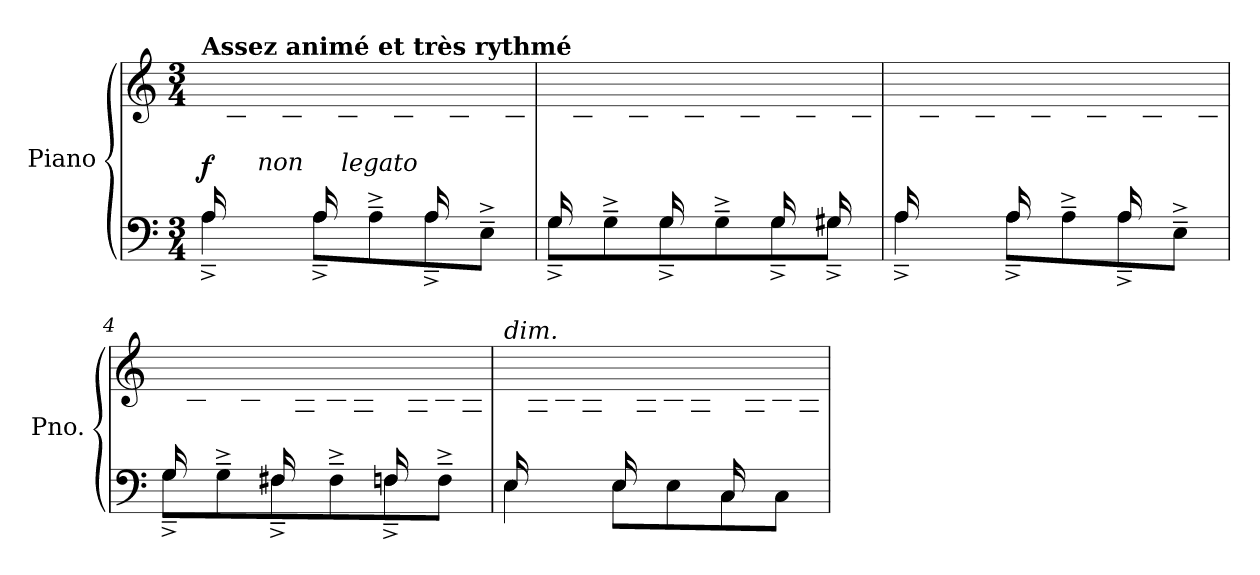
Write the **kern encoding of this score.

**kern	**kern	**dynam
*part1	*part1	*part1
*staff2	*staff1	*staff1/2
*I"Piano	*	*
*I'Pno.	*	*
*clefF4	*clefG2	*
*k[]	*k[]	*
*M3/4	*M3/4	*
=1	=1	=1
*^	*	*
!	!	!LO:TX:a:B:t=Assez animé et très rythmé	!
!	!	!	!LO:DY:b
(>16A/LL	4A~<^<\	16ryy	f
8.ryy	.	16c\	.
!	!	!LO:TX:b:i:t=non	!
.	.	16e\	.
.	.	16c\JJ)	.
(>(>16A/LL	8A~<^<\L	16ryy	.
!	!	!LO:TX:b:i:t=legato	!
8.ryy	.	16c\	.
.	8A~<^<\	16e\	.
.	.	16c\JJ))	.
(>16A/LL	8A~<^<\	16ryy	.
8.ryy	.	16c\	.
.	8E~<^<\J	16e\	.
.	.	16c\JJ)	.
=2	=2	=2	=2
(>16G/LL	8G~<^<\L	16ryy	.
8.ryy	.	16B-X\	.
.	8G~<^<\	16d\	.
.	.	16B-\JJ)	.
(>16G/LL	8G~<^<\	16ryy	.
8.ryy	.	16B-\	.
.	8G~<^<\	16d\	.
.	.	16B-\JJ)	.
(>16G/LL	8G~<^<\	16ryy	.
16ryy	.	16B-\ 16d\)	.
(>16G#X/	8G#X~<^<\J	16ryy	.
16ryy	.	16Bn\ 16d#X\JJ)	.
=3	=3	=3	=3
(>16A/LL	4A~<^<\	16ryy	.
8.ryy	.	16c\	.
.	.	16e\	.
.	.	16c\JJ)	.
(>16A/LL	8A~<^<\L	16ryy	.
8.ryy	.	16c\	.
.	8A~<^<\	16e\	.
.	.	16c\JJ)	.
(>16A/LL	8A~<^<\	16ryy	.
8.ryy	.	16c\	.
.	8E~<^<\J	16e\	.
.	.	16c\JJ)	.
!!LO:LB:g=z
=4	=4	=4	=4
(>16G/LL	8G~<^<\L	16ryy	.
8.ryy	.	16B-X\	.
.	8G~<^<\	16d\	.
.	.	16B-\JJ)	.
(>16F#X/LL	8F#X~<^<\	16ryy	.
8.ryy	.	16A\	.
.	8F#~<^<\	16c#X\	.
.	.	16A\JJ)	.
(>16Fn/LL	8Fn~<^<\	16ryy	.
8.ryy	.	16A\	.
.	8F~<^<\J	16c#\	.
.	.	16A\JJ)	.
=5	=5	=5	=5
!	!	!LO:TX:a:i:t=dim.	!
(>16E/LL	4E\	16ryy	.
8.ryy	.	16A-X\	.
.	.	16c\	.
.	.	16A-\JJ)	.
(>16E/LL	8E\L	16ryy	.
8.ryy	.	16A-\	.
.	8E\	16c\	.
.	.	16A-\JJ)	.
(>16C/LL	8C\	16ryy	.
8.ryy	.	16A-\	.
.	8C\J	16c\	.
.	.	16A-\JJ)	.
*v	*v	*	*
=	=	=
*-	*-	*-
